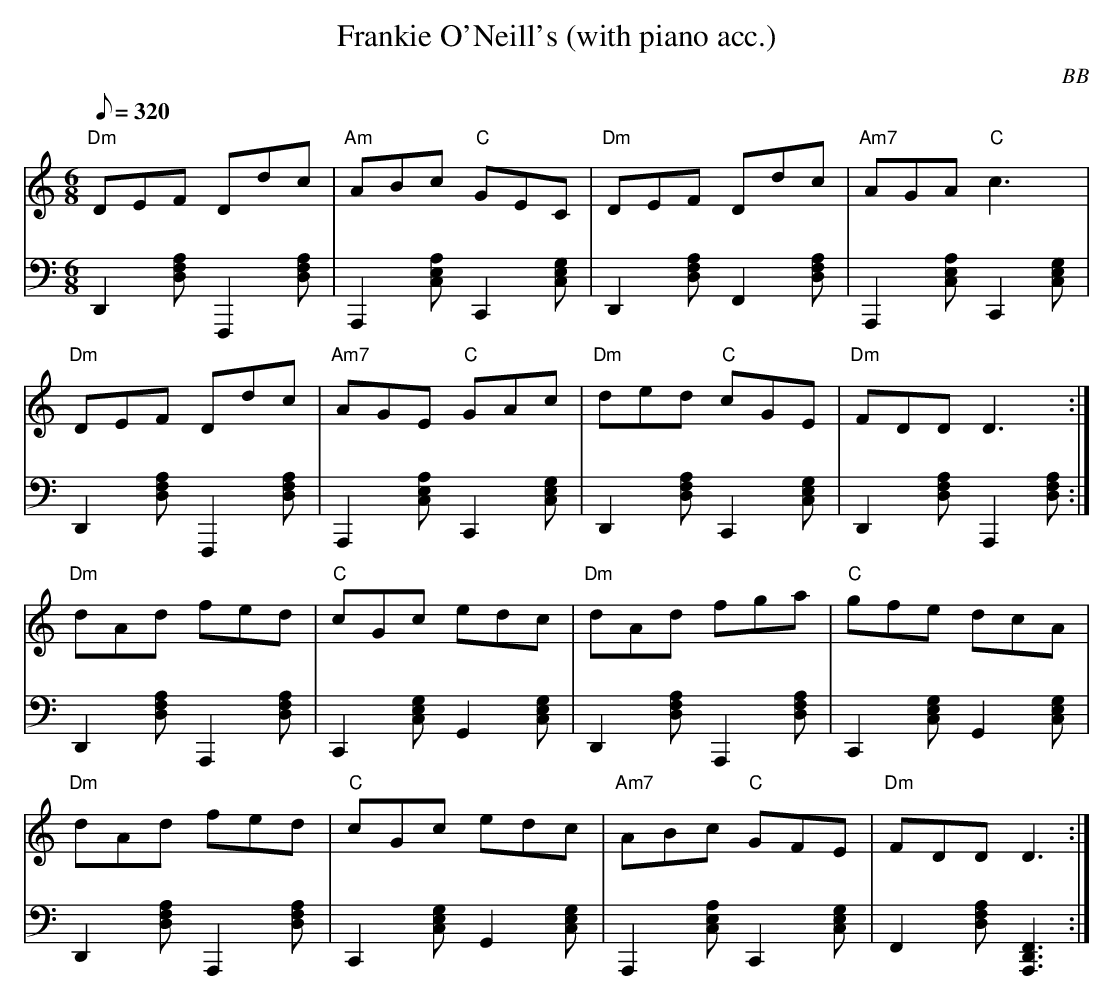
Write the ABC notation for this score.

X:1
T: Frankie O'Neill's (with piano acc.)
C: BB
Q: 1/8=320
L: 1/8
M: 6/8
V: 1 program 1 21 %acc
V: 2 volume=70 clef=bass m=D program 1 00
K: Ddor
[V:1] "Dm"DEF Ddc|"Am"ABc "C"GEC|"Dm"DEF Ddc|"Am7"AGA "C"c3|
[V:2] D,2[AFD]F,,2[AFD]|A,,2[AEC]C,2[CGE]|D,2[AFD]F,2[AFD]|A,,2[ECA]C,2[CGE]|
[V:1] "Dm"DEF Ddc|"Am7"AGE "C"GAc|"Dm"ded "C"cGE|"Dm"FDD D3 :|
[V:2] D,2[AFD]F,,2[AFD]|A,,2[ECA]C,2[CGE]|D,2[AFD]C,2[CGE]|D,2[AFD]A,,2[AFD]:|
[V:1] "Dm"dAd fed|"C"cGc edc|"Dm"dAd fga|"C"gfe dcA|
[V:2] D,2[AFD]A,,2[AFD]|C,2[CGE]G,2[CGE]|D,2[AFD]A,,2[AFD]|C,2[CGE]G,2[CGE]|
[V:1] "Dm"dAd fed|"C"cGc edc|"Am7"ABc "C"GFE|"Dm"FDD D3 :|
[V:2] D,2[AFD]A,,2[AFD]|C,2[CGE]G,2[CGE]|A,,2[ECA]C,2[CGE]|F,2[AFD][D,3F,3A,,3]:|
